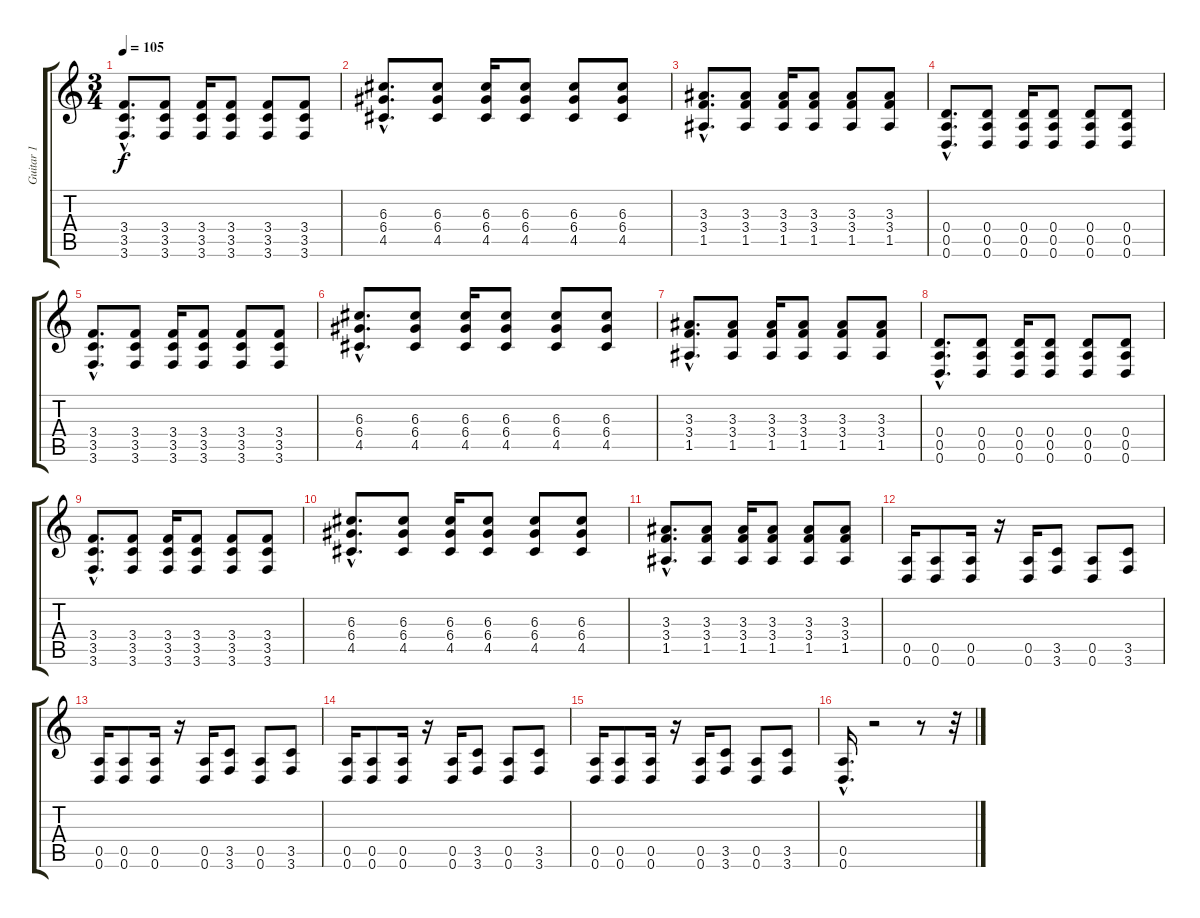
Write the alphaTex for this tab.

\track ("Guitar 1" "Guitar 1") {instrument distortionguitar}
\staff {score tabs}
\tuning (E4 B3 G3 D3 A2 D2) {hide}
\ts (3 4)
\tempo 105
\clef g2
\ks c
(3.4{hac} 3.5{hac} 3.6{hac}).8{d dy f} (3.4 3.5 3.6).8 (3.4 3.5 3.6).16 (3.4 3.5 3.6).8 (3.4 3.5 3.6).8 (3.4 3.5 3.6).8 |
(6.3{hac} 6.4{hac} 4.5{hac}).8{d} (6.3 6.4 4.5).8 (6.3 6.4 4.5).16 (6.3 6.4 4.5).8 (6.3 6.4 4.5).8 (6.3 6.4 4.5).8 |
(3.3{hac} 3.4{hac} 1.5{hac}).8{d} (3.3 3.4 1.5).8 (3.3 3.4 1.5).16 (3.3 3.4 1.5).8 (3.3 3.4 1.5).8 (3.3 3.4 1.5).8 |
(0.4{hac} 0.5{hac} 0.6{hac}).8{d instrument distortionguitar} (0.4 0.5 0.6).8 (0.4 0.5 0.6).16 (0.4 0.5 0.6).8 (0.4 0.5 0.6).8 (0.4 0.5 0.6).8 |
(3.4{hac} 3.5{hac} 3.6{hac}).8{d} (3.4 3.5 3.6).8 (3.4 3.5 3.6).16 (3.4 3.5 3.6).8 (3.4 3.5 3.6).8 (3.4 3.5 3.6).8 |
(6.3{hac} 6.4{hac} 4.5{hac}).8{d} (6.3 6.4 4.5).8 (6.3 6.4 4.5).16 (6.3 6.4 4.5).8 (6.3 6.4 4.5).8 (6.3 6.4 4.5).8 |
(3.3{hac} 3.4{hac} 1.5{hac}).8{d} (3.3 3.4 1.5).8 (3.3 3.4 1.5).16 (3.3 3.4 1.5).8 (3.3 3.4 1.5).8 (3.3 3.4 1.5).8 |
(0.4{hac} 0.5{hac} 0.6{hac}).8{d instrument distortionguitar} (0.4 0.5 0.6).8 (0.4 0.5 0.6).16 (0.4 0.5 0.6).8 (0.4 0.5 0.6).8 (0.4 0.5 0.6).8 |
(3.4{hac} 3.5{hac} 3.6{hac}).8{d} (3.4 3.5 3.6).8 (3.4 3.5 3.6).16 (3.4 3.5 3.6).8 (3.4 3.5 3.6).8 (3.4 3.5 3.6).8 |
(6.3{hac} 6.4{hac} 4.5{hac}).8{d} (6.3 6.4 4.5).8 (6.3 6.4 4.5).16 (6.3 6.4 4.5).8 (6.3 6.4 4.5).8 (6.3 6.4 4.5).8 |
(3.3{hac} 3.4{hac} 1.5{hac}).8{d} (3.3 3.4 1.5).8 (3.3 3.4 1.5).16 (3.3 3.4 1.5).8 (3.3 3.4 1.5).8 (3.3 3.4 1.5).8 |
(0.5 0.6).16 (0.5 0.6).8 (0.5 0.6).16 r.16 (0.5 0.6).16 (3.5 3.6).8 (0.5 0.6).8 (3.5 3.6).8 |
(0.5 0.6).16 (0.5 0.6).8 (0.5 0.6).16 r.16 (0.5 0.6).16 (3.5 3.6).8 (0.5 0.6).8 (3.5 3.6).8 |
(0.5 0.6).16 (0.5 0.6).8 (0.5 0.6).16 r.16 (0.5 0.6).16 (3.5 3.6).8 (0.5 0.6).8 (3.5 3.6).8 |
(0.5 0.6).16 (0.5 0.6).8 (0.5 0.6).16 r.16 (0.5 0.6).16 (3.5 3.6).8 (0.5 0.6).8 (3.5 3.6).8 |
(0.5{hac} 0.6{hac}).16{d} r.2 r.8 r.32
